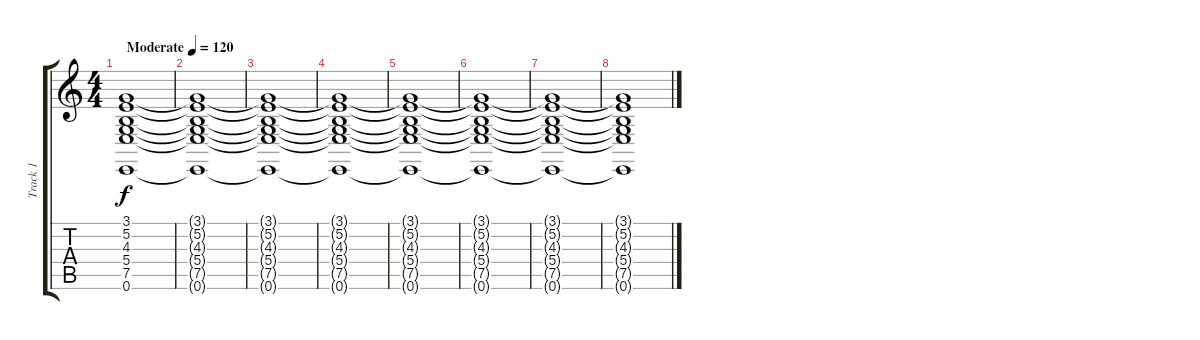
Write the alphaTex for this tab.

\track ("Track 1" "Track 1") {instrument stringensemble1}
\staff {score tabs}
\tuning (E4 B3 G3 D3 A2 E2) {hide}
\ts (4 4)
\tempo (120 "Moderate")
\clef g2
\ks c
(3.1 5.2 4.3 5.4 7.5 0.6).1{dy f instrument stringensemble1} |
(3.1{t} 5.2{t} 4.3{t} 5.4{t} 7.5{t} 0.6{t}).1 |
(3.1{t} 5.2{t} 4.3{t} 5.4{t} 7.5{t} 0.6{t}).1 |
(3.1{t} 5.2{t} 4.3{t} 5.4{t} 7.5{t} 0.6{t}).1 |
(3.1{t} 5.2{t} 4.3{t} 5.4{t} 7.5{t} 0.6{t}).1 |
(3.1{t} 5.2{t} 4.3{t} 5.4{t} 7.5{t} 0.6{t}).1 |
(3.1{t} 5.2{t} 4.3{t} 5.4{t} 7.5{t} 0.6{t}).1 |
(3.1{t} 5.2{t} 4.3{t} 5.4{t} 7.5{t} 0.6{t}).1
